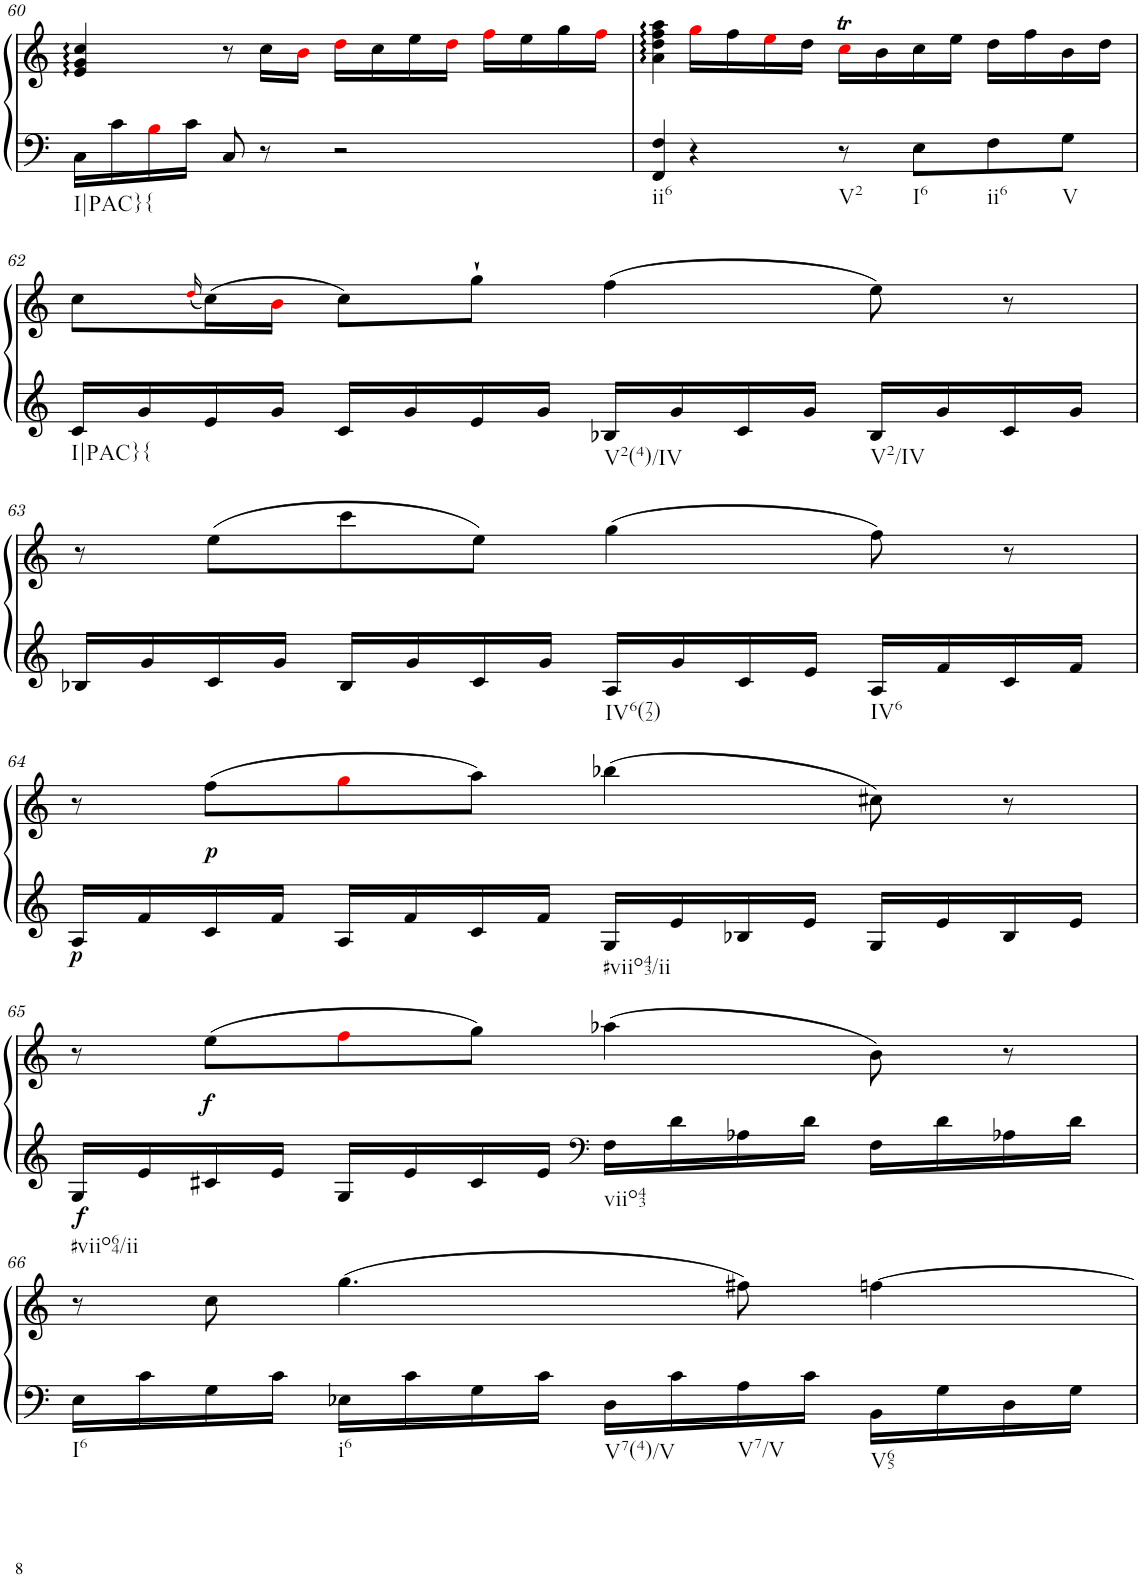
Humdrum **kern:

**kern	**kern	**dynam
*part1	*part1	*part1
*staff2	*staff1	*staff1/2
*I"Klavier linke Hand	*	*
!!LO:PB:g=z
*clefF4	*clefG2	*
*k[]	*k[]	*
*M4/4	*M4/4	*
=60	=60	=60
!LO:TX:b:t=I|PAC}{	!	!
16C\LL	4e/ 4g/ 4cc/	.
16c\	.	.
16Bi\	.	.
16c\JJ	.	.
8C/	8r	.
8r	16cc\LL	.
.	16bi\JJ	.
2r	16ddi\LL	.
.	16cc\	.
.	16ee\	.
.	16ddi\JJ	.
.	16ffi\LL	.
.	16ee\	.
.	16gg\	.
.	16ffi\JJ	.
=61	=61	=61
!LO:TX:b:t=ii6	!	!
4FF/ 4F/	4a\ 4dd\ 4ff\ 4aa\	.
4r	16ggi\LL	.
.	16ff\	.
.	16eei\	.
.	16dd\JJ	.
!LO:TX:b:t=V2	!	!
8r	16ccTi\LL	.
.	16b\	.
!LO:TX:b:t=I6	!	!
8E\L	16cc\	.
.	16ee\JJ	.
!LO:TX:b:t=ii6	!	!
8F\	16dd\LL	.
.	16ff\	.
!LO:TX:b:t=V	!	!
8G\J	16b\	.
.	16dd\JJ	.
!!LO:LB:g=z
=62	=62	=62
!LO:TX:b:t=I|PAC}{	!	!
16c/LL	8cc\L	.
16g/	.	.
.	(16qddi/	.
16e/	(16cc\L)	.
16g/JJ	16bi\JJ	.
16c/LL	8cc\L)	.
16g/	.	.
16e/	8gg`\J	.
16g/JJ	.	.
!LO:TX:b:t=V2(4)/IV	!	!
16B-X/LL	(4ff\	.
16g/	.	.
16c/	.	.
16g/JJ	.	.
!LO:TX:b:t=V2/IV	!	!
16B-/LL	8ee\)	.
16g/	.	.
16c/	8r	.
16g/JJ	.	.
!!LO:LB:g=z
=63	=63	=63
16B-X/LL	8r	.
16g/	.	.
16c/	(8ee\L	.
16g/JJ	.	.
16B-/LL	8ccc\	.
16g/	.	.
16c/	8ee\J)	.
16g/JJ	.	.
!LO:TX:b:t=IV6(72)	!	!
16A/LL	(4gg\	.
16g/	.	.
16c/	.	.
16e/JJ	.	.
!LO:TX:b:t=IV6	!	!
16A/LL	8ff\)	.
16f/	.	.
16c/	8r	.
16f/JJ	.	.
!!LO:LB:g=z
=64	=64	=64
!	!	!LO:DY:b=2
16A/LL	8r	p
16f/	.	.
!	!	!LO:DY:b
16c/	(8ff\L	p
16f/JJ	.	.
16A/LL	8ggi\	.
16f/	.	.
16c/	8aa\J)	.
16f/JJ	.	.
!LO:TX:b:t=#viio43/ii	!	!
16G/LL	(4bb-X\	.
16e/	.	.
16B-X/	.	.
16e/JJ	.	.
16G/LL	8cc#X\)	.
16e/	.	.
16B-/	8r	.
16e/JJ	.	.
!!LO:LB:g=z
=65	=65	=65
!LO:TX:b:t=#viio64/ii	!	!
!	!	!LO:DY:b=2
16G/LL	8r	f
16e/	.	.
!	!	!LO:DY:b
16c#X/	(8ee\L	f
16e/JJ	.	.
16G/LL	8ffi\	.
16e/	.	.
16c#/	8gg\J)	.
16e/JJ	.	.
*clefF4	*	*
!LO:TX:b:t=viio43	!	!
16F\LL	(4aa-X\	.
16d\	.	.
16A-X\	.	.
16d\JJ	.	.
16F\LL	8b\)	.
16d\	.	.
16A-X\	8r	.
16d\JJ	.	.
!!LO:LB:g=z
=66	=66	=66
!LO:TX:b:t=I6	!	!
16E\LL	8r	.
16c\	.	.
16G\	8cc\	.
16c\JJ	.	.
!LO:TX:b:t=i6	!	!
16E-X\LL	(4.gg\	.
16c\	.	.
16G\	.	.
16c\JJ	.	.
!LO:TX:b:t=V7(4)/V	!	!
16D\LL	.	.
16c\	.	.
!LO:TX:b:t=V7/V	!	!
16A\	8ff#X\)	.
16c\JJ	.	.
!LO:TX:b:t=V65	!	!
16BB\LL	[4ffn\	.
16G\	.	.
16D\	.	.
16G\JJ	.	.
=	=	=
*-	*-	*-
